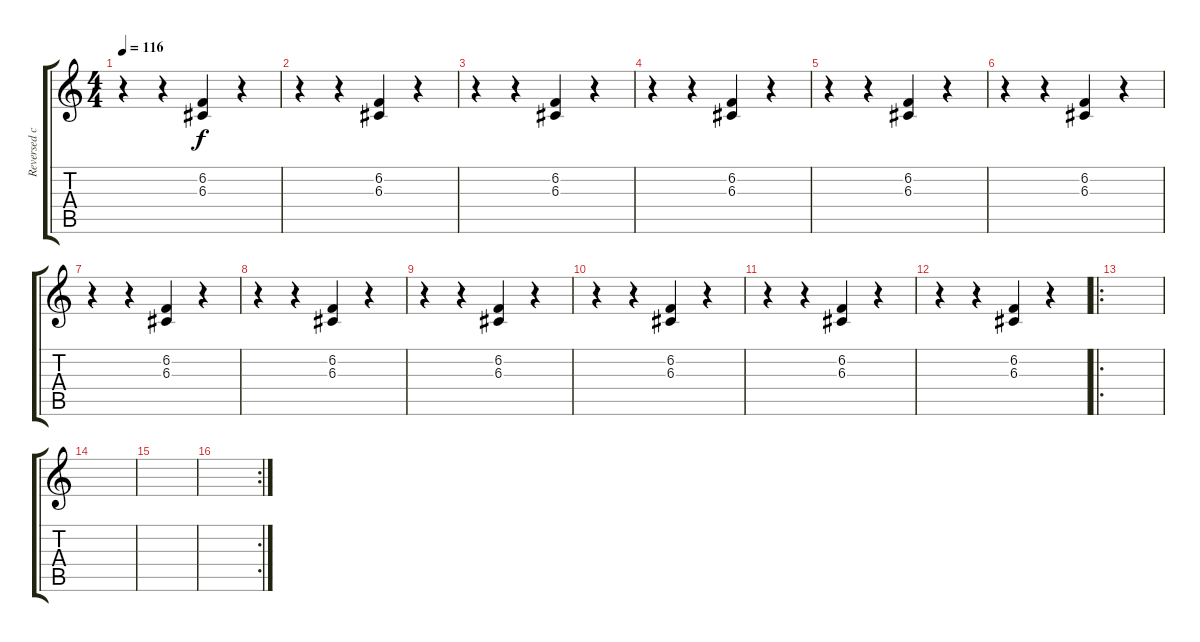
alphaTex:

\track ("Reversed cymbal" "Reversed c") {instrument reversecymbal}
\staff {score tabs}
\tuning (E4 B3 G3 D3 A2 E2) {hide}
\ts (4 4)
\tempo 116
\clef g2
\ks c
r.4{dy f} r.4 (6.2 6.3).4 r.4 |
r.4 r.4 (6.2 6.3).4 r.4 |
r.4 r.4 (6.2 6.3).4 r.4 |
r.4 r.4 (6.2 6.3).4 r.4 |
r.4 r.4 (6.2 6.3).4 r.4 |
r.4 r.4 (6.2 6.3).4 r.4 |
r.4 r.4 (6.2 6.3).4 r.4 |
r.4 r.4 (6.2 6.3).4 r.4 |
r.4 r.4 (6.2 6.3).4 r.4 |
r.4 r.4 (6.2 6.3).4 r.4 |
r.4 r.4 (6.2 6.3).4 r.4 |
r.4 r.4 (6.2 6.3).4 r.4 |
\ro
|
|
|
\rc 2
